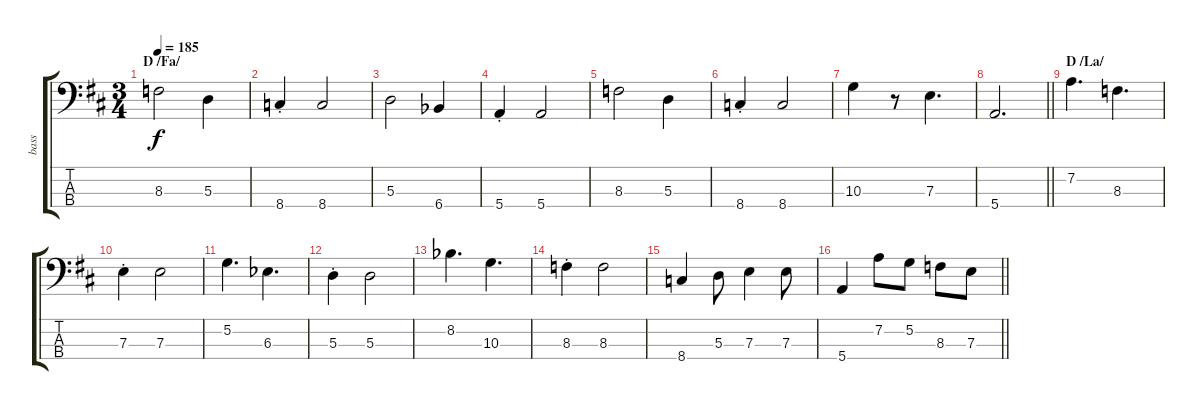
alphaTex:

\track ("bass" "bass") {instrument electricbasspick}
\staff {score tabs}
\tuning (G2 D2 A1 E1) {hide}
\ts (3 4)
\section ("" "D /Fa/")
\tempo 185
\clef f4
\ks d
8.3.2{dy f} 5.3.4 |
8.4{st}.4 8.4.2 |
5.3.2 6.4{acc b}.4 |
5.4{st}.4 5.4.2 |
8.3.2 5.3.4 |
8.4{st}.4 8.4.2 |
10.3.4 r.8 7.3.4{d} |
\barLineRight lightlight
5.4.2{d} |
\section ("" "D /La/")
7.2.4{d} 8.3.4{d} |
7.3{st}.4 7.3.2 |
5.2.4{d} 6.3{acc b}.4{d} |
5.3{st}.4 5.3.2 |
8.2{acc b}.4{d} 10.3.4{d} |
8.3{st}.4 8.3.2 |
8.4.4 5.3.8 7.3.4 7.3.8 |
\barLineRight lightlight
5.4.4 7.2.8 5.2.8 8.3.8 7.3.8
